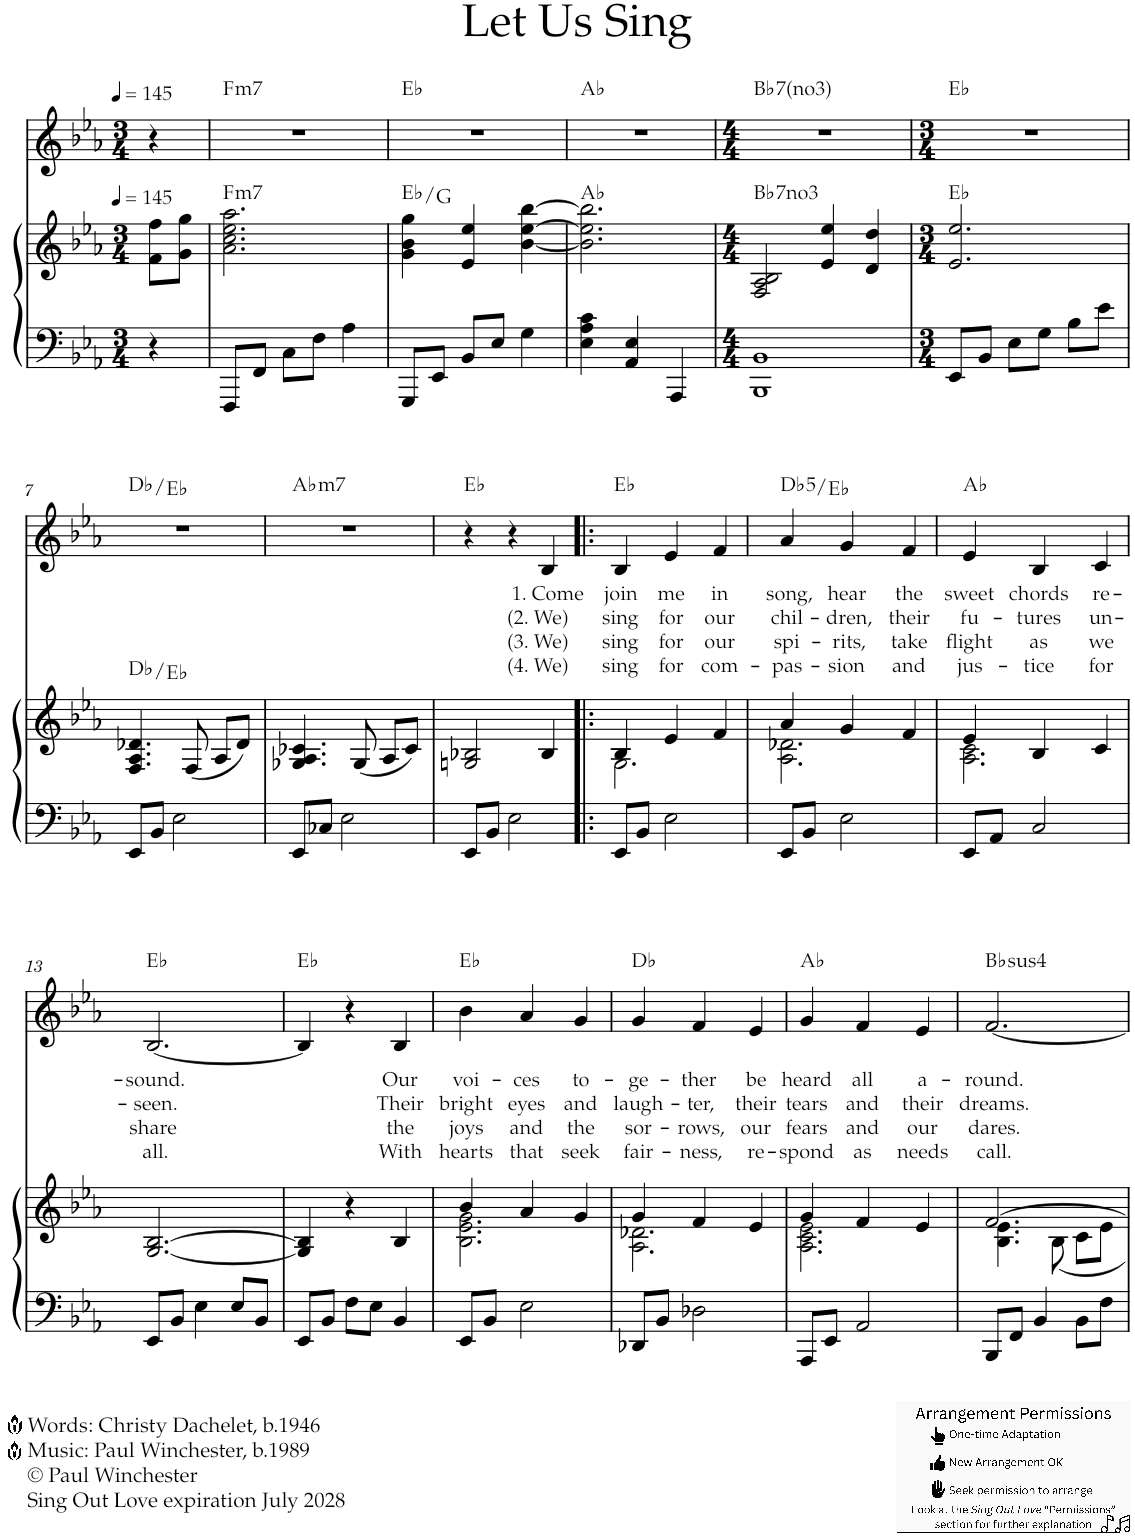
**kern	**kern	**harte	**kern	**text	**text	**text	**text	**harte
*part2	*part2	*part2	*part1	*part1	*part1	*part1	*part1	*part1
*staff3	*staff2	*	*staff1	*staff1	*staff1	*staff1	*staff1	*
*I"P2	*	*	*I"Violin	*	*	*	*	*
*	*	*	*I'Vln	*	*	*	*	*
*clefF4	*clefG2	*	*clefG2	*	*	*	*	*
*k[b-e-a-]	*k[b-e-a-]	*	*k[b-e-a-]	*	*	*	*	*
*E-:	*E-:	*	*E-:	*	*	*	*	*
*M3/4	*M3/4	*	*M3/4	*	*	*	*	*
*MM145	*MM145	*	*MM145	*	*	*	*	*
=1	=1	=1	=1	=1	=1	=1	=1	=1
4r	8f\ 8ff\L	.	4r	.	.	.	.	.
.	8g\ 8gg\J	.	.	.	.	.	.	.
=2	=2	=2	=2	=2	=2	=2	=2	=2
!	!	!LO:H:kt=m7	!	!	!	!	!	!LO:H:kt=m7
8FFF/L	2.a-\ 2.cc\ 2.ee-\ 2.aa-\	F:min7	2.r	.	.	.	.	F:min7
8FF/J	.	.	.	.	.	.	.	.
8C\L	.	.	.	.	.	.	.	.
8F\J	.	.	.	.	.	.	.	.
4A-\	.	.	.	.	.	.	.	.
=3	=3	=3	=3	=3	=3	=3	=3	=3
8GGG/L	4g\ 4b-\ 4gg\	Eb:maj/3	2.r	.	.	.	.	Eb:maj
8EE-/J	.	.	.	.	.	.	.	.
8BB-/L	4e-/ 4ee-/	.	.	.	.	.	.	.
8E-/J	.	.	.	.	.	.	.	.
4G\	[<4b-\ [>4ee-\ [>4bb-\	.	.	.	.	.	.	.
=4	=4	=4	=4	=4	=4	=4	=4	=4
4E-\ 4A-\ 4c\	2.b-\] 2.ee-\] 2.bb-\]	Ab:maj	2.r	.	.	.	.	Ab:maj
4AA-/ 4E-/	.	.	.	.	.	.	.	.
4AAA-/	.	.	.	.	.	.	.	.
=5	=5	=5	=5	=5	=5	=5	=5	=5
*M4/4	*M4/4	*	*M4/4	*	*	*	*	*
!	!	!LO:H:kt=7	!	!	!	!	!	!LO:H:kt=7
1BBB- 1BB-	2F/ 2A-/ 2B-/	Bb:7(*3)	1r	.	.	.	.	Bb:7(*3)
.	4e-/ 4ee-/	.	.	.	.	.	.	.
.	4d/ 4dd/	.	.	.	.	.	.	.
=6	=6	=6	=6	=6	=6	=6	=6	=6
*M3/4	*M3/4	*	*M3/4	*	*	*	*	*
8EE-/L	2.e-/ 2.ee-/	Eb:maj	2.r	.	.	.	.	Eb:maj
8BB-/J	.	.	.	.	.	.	.	.
8E-\L	.	.	.	.	.	.	.	.
8G\J	.	.	.	.	.	.	.	.
8B-\L	.	.	.	.	.	.	.	.
8e-\J	.	.	.	.	.	.	.	.
!!LO:LB:g=z
=7	=7	=7	=7	=7	=7	=7	=7	=7
8EE-/L	4.F/ 4.A-/ 4.d-X/	Db:maj/2	2.r	.	.	.	.	Db:maj/2
8BB-/J	.	.	.	.	.	.	.	.
2E-\	.	.	.	.	.	.	.	.
.	(<8F/	.	.	.	.	.	.	.
.	8A-/L	.	.	.	.	.	.	.
.	8d-/J)	.	.	.	.	.	.	.
=8	=8	=8	=8	=8	=8	=8	=8	=8
!	!	!	!	!	!	!	!	!LO:H:kt=m7
8EE-/L	4.G-X/ 4.A-/ 4.c-X/	.	2.r	.	.	.	.	Ab:min7
8C-X/J	.	.	.	.	.	.	.	.
2E-\	.	.	.	.	.	.	.	.
.	(<8G-/	.	.	.	.	.	.	.
.	8A-/L	.	.	.	.	.	.	.
.	8c-/J)	.	.	.	.	.	.	.
=9	=9	=9	=9	=9	=9	=9	=9	=9
8EE-/L	2Gn/ 2B-X/	.	4r	.	.	.	.	Eb:maj
8BB-/J	.	.	.	.	.	.	.	.
2E-\	.	.	4r	.	.	.	.	.
!	!	!	!	!LO:LY:b	!LO:LY:b	!LO:LY:b	!LO:LY:b	!
.	4B-/	.	4B-/	1. Come	(2. We)	(3. We)	(4. We)	.
=10!|:	=10!|:	=10!|:	=10!|:	=10!|:	=10!|:	=10!|:	=10!|:	=10!|:
*	*^	*	*	*	*	*	*	*
!	!	!	!	!	!LO:LY:b	!LO:LY:b	!LO:LY:b	!LO:LY:b	!
8EE-/L	4B-/	2.G\	.	4B-/	join	sing	sing	sing	Eb:maj
8BB-/J	.	.	.	.	.	.	.	.	.
!	!	!	!	!	!LO:LY:b	!LO:LY:b	!LO:LY:b	!LO:LY:b	!
2E-\	4e-/	.	.	4e-/	me	for	for	for	.
!	!	!	!	!	!LO:LY:b	!LO:LY:b	!LO:LY:b	!LO:LY:b	!
.	4f/	.	.	4f/	in	our	our	com-	.
=11	=11	=11	=11	=11	=11	=11	=11	=11	=11
!	!	!	!	!	!LO:LY:b	!LO:LY:b	!LO:LY:b	!LO:LY:b	!LO:H:kt=5
8EE-/L	4a-/	2.A-\ 2.d-X\	.	4a-/	song,	chil-	spi-	-pas-	Db:(1,5)/2
8BB-/J	.	.	.	.	.	.	.	.	.
!	!	!	!	!	!LO:LY:b	!LO:LY:b	!LO:LY:b	!LO:LY:b	!
2E-\	4g/	.	.	4g/	hear	-dren,	-rits,	-sion	.
!	!	!	!	!	!LO:LY:b	!LO:LY:b	!LO:LY:b	!LO:LY:b	!
.	4f/	.	.	4f/	the	their	take	and	.
=12	=12	=12	=12	=12	=12	=12	=12	=12	=12
!	!	!	!	!	!LO:LY:b	!LO:LY:b	!LO:LY:b	!LO:LY:b	!
8EE-/L	4e-/	2.A-\ 2.c\	.	4e-/	sweet	fu-	flight	jus-	Ab:maj
8AA-/J	.	.	.	.	.	.	.	.	.
!	!	!	!	!	!LO:LY:b	!LO:LY:b	!LO:LY:b	!LO:LY:b	!
2C/	4B-/	.	.	4B-/	chords	-tures	as	-tice	.
!	!	!	!	!	!LO:LY:b	!LO:LY:b	!LO:LY:b	!LO:LY:b	!
.	4c/	.	.	4c/	re-	un-	we	for	.
*	*v	*v	*	*	*	*	*	*	*
!!LO:LB:g=z
=13	=13	=13	=13	=13	=13	=13	=13	=13
!	!	!	!	!LO:LY:b	!LO:LY:b	!LO:LY:b	!LO:LY:b	!
8EE-/L	[<2.G/ [>2.B-/	.	[<2.B-/	-sound.	-seen.	share	all.	Eb:maj
8BB-/J	.	.	.	.	.	.	.	.
4E-\	.	.	.	.	.	.	.	.
8E-/L	.	.	.	.	.	.	.	.
8BB-/J	.	.	.	.	.	.	.	.
=14	=14	=14	=14	=14	=14	=14	=14	=14
8EE-/L	4G/] 4B-/]	.	4B-/]	.	.	.	.	Eb:maj
8BB-/J	.	.	.	.	.	.	.	.
8F\L	4r	.	4r	.	.	.	.	.
8E-\J	.	.	.	.	.	.	.	.
!	!	!	!	!LO:LY:b	!LO:LY:b	!LO:LY:b	!LO:LY:b	!
4BB-/	4B-/	.	4B-/	Our	Their	the	With	.
=15	=15	=15	=15	=15	=15	=15	=15	=15
*	*^	*	*	*	*	*	*	*
!	!	!	!	!	!LO:LY:b	!LO:LY:b	!LO:LY:b	!LO:LY:b	!
8EE-/L	4b-/	2.B-\ 2.e-\ 2.g\	.	4b-\	voi-	bright	joys	hearts	Eb:maj
8BB-/J	.	.	.	.	.	.	.	.	.
!	!	!	!	!	!LO:LY:b	!LO:LY:b	!LO:LY:b	!LO:LY:b	!
2E-\	4a-/	.	.	4a-/	-ces	eyes	and	that	.
!	!	!	!	!	!LO:LY:b	!LO:LY:b	!LO:LY:b	!LO:LY:b	!
.	4g/	.	.	4g/	to-	and	the	seek	.
=16	=16	=16	=16	=16	=16	=16	=16	=16	=16
!	!	!	!	!	!LO:LY:b	!LO:LY:b	!LO:LY:b	!LO:LY:b	!
8DD-X/L	4g/	2.A-\ 2.d-X\	.	4g/	-ge-	laugh-	sor-	fair-	Db:maj
8BB-/J	.	.	.	.	.	.	.	.	.
!	!	!	!	!	!LO:LY:b	!LO:LY:b	!LO:LY:b	!LO:LY:b	!
2D-X\	4f/	.	.	4f/	-ther	-ter,	-rows,	-ness,	.
!	!	!	!	!	!LO:LY:b	!LO:LY:b	!LO:LY:b	!LO:LY:b	!
.	4e-/	.	.	4e-/	be	their	our	re-	.
=17	=17	=17	=17	=17	=17	=17	=17	=17	=17
!	!	!	!	!	!LO:LY:b	!LO:LY:b	!LO:LY:b	!LO:LY:b	!
8AAA-/L	4g/	2.A-\ 2.c\ 2.e-\	.	4g/	heard	tears	fears	-spond	Ab:maj
8EE-/J	.	.	.	.	.	.	.	.	.
!	!	!	!	!	!LO:LY:b	!LO:LY:b	!LO:LY:b	!LO:LY:b	!
2AA-/	4f/	.	.	4f/	all	and	and	as	.
!	!	!	!	!	!LO:LY:b	!LO:LY:b	!LO:LY:b	!LO:LY:b	!
.	4e-/	.	.	4e-/	a-	their	our	needs	.
=18	=18	=18	=18	=18	=18	=18	=18	=18	=18
!	!	!	!	!	!LO:LY:b	!LO:LY:b	!LO:LY:b	!LO:LY:b	!LO:H:kt=4
8BBB-/L	[>2.f/	4.B-\ 4.e-\	.	[<2.f/	-round.	dreams.	dares.	call.	Bb:sus4
8FF/J	.	.	.	.	.	.	.	.	.
4BB-/	.	.	.	.	.	.	.	.	.
.	.	8B-\	.	.	.	.	.	.	.
8BB-\L	.	8c\L	.	.	.	.	.	.	.
8F\J	.	8e-\J	.	.	.	.	.	.	.
*	*v	*v	*	*	*	*	*	*	*
=	=	=	=	=	=	=	=	=
*-	*-	*-	*-	*-	*-	*-	*-	*-
